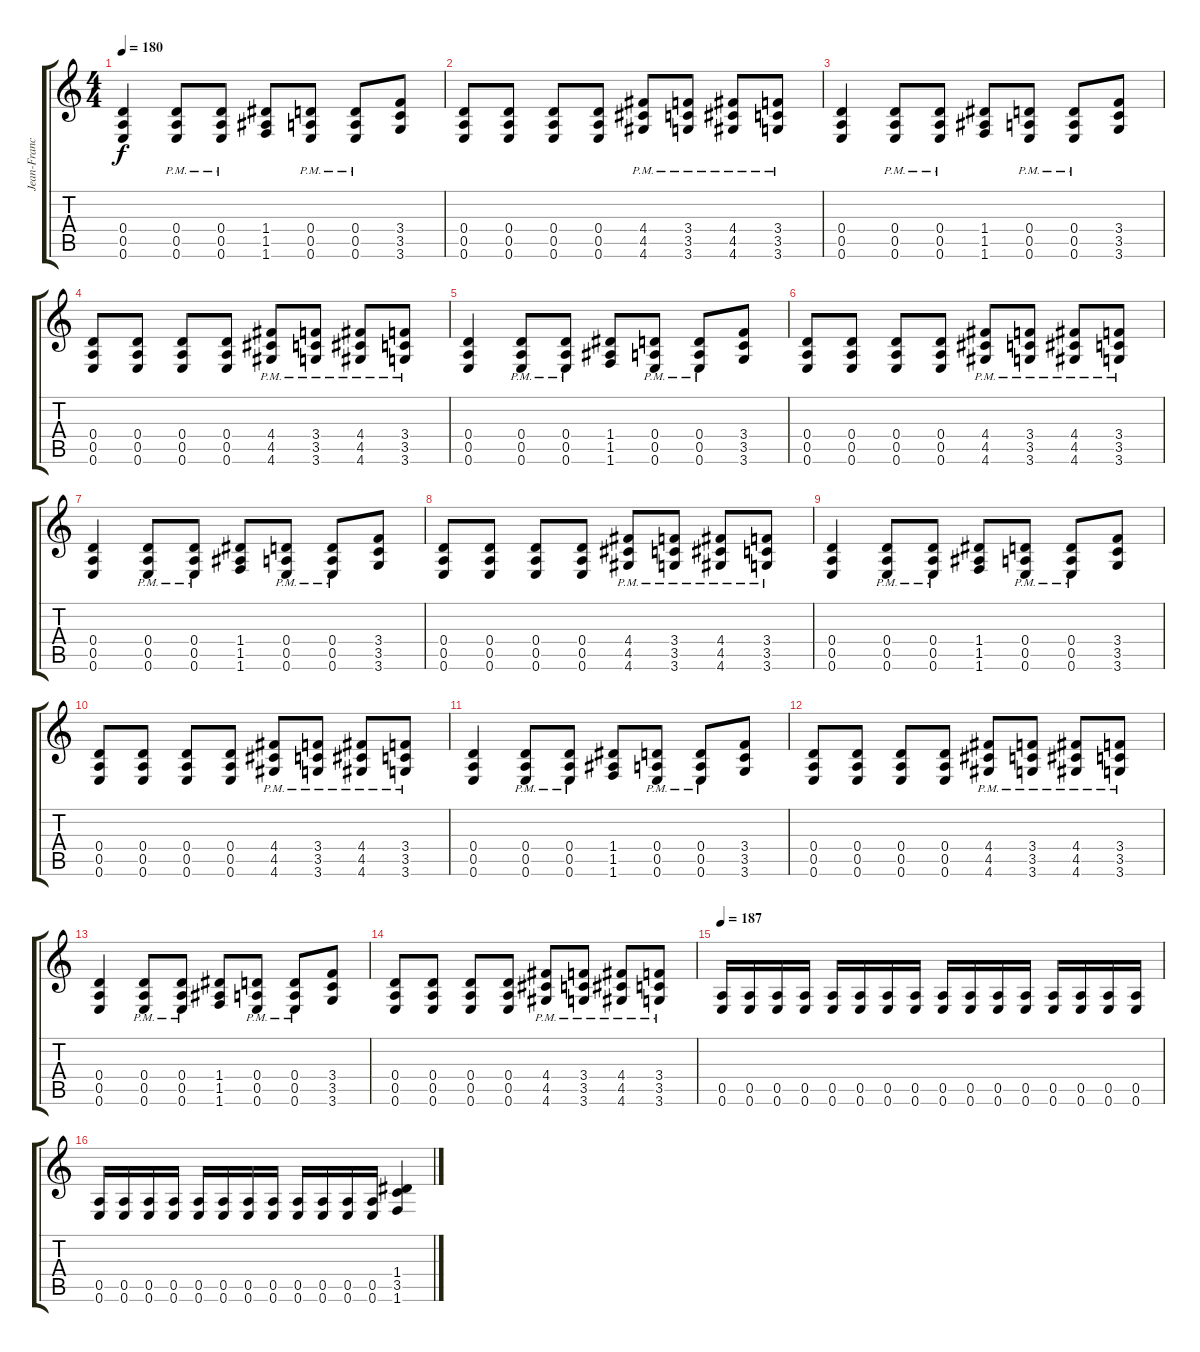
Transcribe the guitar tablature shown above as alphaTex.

\track ("Jean-Francois Dagenais 2" "Jean-Franc") {instrument distortionguitar}
\staff {score tabs}
\tuning (E4 B3 G3 D3 A2 E2) {hide}
\ts (4 4)
\tempo 180
\clef g2
\ks c
(0.4 0.5 0.6).4{dy f} (0.4{pm} 0.5{pm} 0.6{pm}).8 (0.4{pm} 0.5{pm} 0.6{pm}).8 (1.4 1.5 1.6).8 (0.4{pm} 0.5{pm} 0.6{pm}).8 (0.4{pm} 0.5{pm} 0.6{pm}).8 (3.4 3.5 3.6).8 |
(0.4 0.5 0.6).8 (0.4 0.5 0.6).8 (0.4 0.5 0.6).8 (0.4 0.5 0.6).8 (4.4{pm} 4.5{pm} 4.6{pm}).8 (3.4{pm} 3.5{pm} 3.6{pm}).8 (4.4{pm} 4.5{pm} 4.6{pm}).8 (3.4{pm} 3.5{pm} 3.6{pm}).8 |
(0.4 0.5 0.6).4 (0.4{pm} 0.5{pm} 0.6{pm}).8 (0.4{pm} 0.5{pm} 0.6{pm}).8 (1.4 1.5 1.6).8 (0.4{pm} 0.5{pm} 0.6{pm}).8 (0.4{pm} 0.5{pm} 0.6{pm}).8 (3.4 3.5 3.6).8 |
(0.4 0.5 0.6).8 (0.4 0.5 0.6).8 (0.4 0.5 0.6).8 (0.4 0.5 0.6).8 (4.4{pm} 4.5{pm} 4.6{pm}).8 (3.4{pm} 3.5{pm} 3.6{pm}).8 (4.4{pm} 4.5{pm} 4.6{pm}).8 (3.4{pm} 3.5{pm} 3.6{pm}).8 |
(0.4 0.5 0.6).4 (0.4{pm} 0.5{pm} 0.6{pm}).8 (0.4{pm} 0.5{pm} 0.6{pm}).8 (1.4 1.5 1.6).8 (0.4{pm} 0.5{pm} 0.6{pm}).8 (0.4{pm} 0.5{pm} 0.6{pm}).8 (3.4 3.5 3.6).8 |
(0.4 0.5 0.6).8 (0.4 0.5 0.6).8 (0.4 0.5 0.6).8 (0.4 0.5 0.6).8 (4.4{pm} 4.5{pm} 4.6{pm}).8 (3.4{pm} 3.5{pm} 3.6{pm}).8 (4.4{pm} 4.5{pm} 4.6{pm}).8 (3.4{pm} 3.5{pm} 3.6{pm}).8 |
(0.4 0.5 0.6).4 (0.4{pm} 0.5{pm} 0.6{pm}).8 (0.4{pm} 0.5{pm} 0.6{pm}).8 (1.4 1.5 1.6).8 (0.4{pm} 0.5{pm} 0.6{pm}).8 (0.4{pm} 0.5{pm} 0.6{pm}).8 (3.4 3.5 3.6).8 |
(0.4 0.5 0.6).8 (0.4 0.5 0.6).8 (0.4 0.5 0.6).8 (0.4 0.5 0.6).8 (4.4{pm} 4.5{pm} 4.6{pm}).8 (3.4{pm} 3.5{pm} 3.6{pm}).8 (4.4{pm} 4.5{pm} 4.6{pm}).8 (3.4{pm} 3.5{pm} 3.6{pm}).8 |
(0.4 0.5 0.6).4 (0.4{pm} 0.5{pm} 0.6{pm}).8 (0.4{pm} 0.5{pm} 0.6{pm}).8 (1.4 1.5 1.6).8 (0.4{pm} 0.5{pm} 0.6{pm}).8 (0.4{pm} 0.5{pm} 0.6{pm}).8 (3.4 3.5 3.6).8 |
(0.4 0.5 0.6).8 (0.4 0.5 0.6).8 (0.4 0.5 0.6).8 (0.4 0.5 0.6).8 (4.4{pm} 4.5{pm} 4.6{pm}).8 (3.4{pm} 3.5{pm} 3.6{pm}).8 (4.4{pm} 4.5{pm} 4.6{pm}).8 (3.4{pm} 3.5{pm} 3.6{pm}).8 |
(0.4 0.5 0.6).4 (0.4{pm} 0.5{pm} 0.6{pm}).8 (0.4{pm} 0.5{pm} 0.6{pm}).8 (1.4 1.5 1.6).8 (0.4{pm} 0.5{pm} 0.6{pm}).8 (0.4{pm} 0.5{pm} 0.6{pm}).8 (3.4 3.5 3.6).8 |
(0.4 0.5 0.6).8 (0.4 0.5 0.6).8 (0.4 0.5 0.6).8 (0.4 0.5 0.6).8 (4.4{pm} 4.5{pm} 4.6{pm}).8 (3.4{pm} 3.5{pm} 3.6{pm}).8 (4.4{pm} 4.5{pm} 4.6{pm}).8 (3.4{pm} 3.5{pm} 3.6{pm}).8 |
(0.4 0.5 0.6).4 (0.4{pm} 0.5{pm} 0.6{pm}).8 (0.4{pm} 0.5{pm} 0.6{pm}).8 (1.4 1.5 1.6).8 (0.4{pm} 0.5{pm} 0.6{pm}).8 (0.4{pm} 0.5{pm} 0.6{pm}).8 (3.4 3.5 3.6).8 |
(0.4 0.5 0.6).8 (0.4 0.5 0.6).8 (0.4 0.5 0.6).8 (0.4 0.5 0.6).8 (4.4{pm} 4.5{pm} 4.6{pm}).8 (3.4{pm} 3.5{pm} 3.6{pm}).8 (4.4{pm} 4.5{pm} 4.6{pm}).8 (3.4{pm} 3.5{pm} 3.6{pm}).8 |
\tempo 187
(0.5 0.6).16 (0.5 0.6).16 (0.5 0.6).16 (0.5 0.6).16 (0.5 0.6).16 (0.5 0.6).16 (0.5 0.6).16 (0.5 0.6).16 (0.5 0.6).16 (0.5 0.6).16 (0.5 0.6).16 (0.5 0.6).16 (0.5 0.6).16 (0.5 0.6).16 (0.5 0.6).16 (0.5 0.6).16 |
(0.5 0.6).16 (0.5 0.6).16 (0.5 0.6).16 (0.5 0.6).16 (0.5 0.6).16 (0.5 0.6).16 (0.5 0.6).16 (0.5 0.6).16 (0.5 0.6).16 (0.5 0.6).16 (0.5 0.6).16 (0.5 0.6).16 (1.4 3.5 1.6).4
